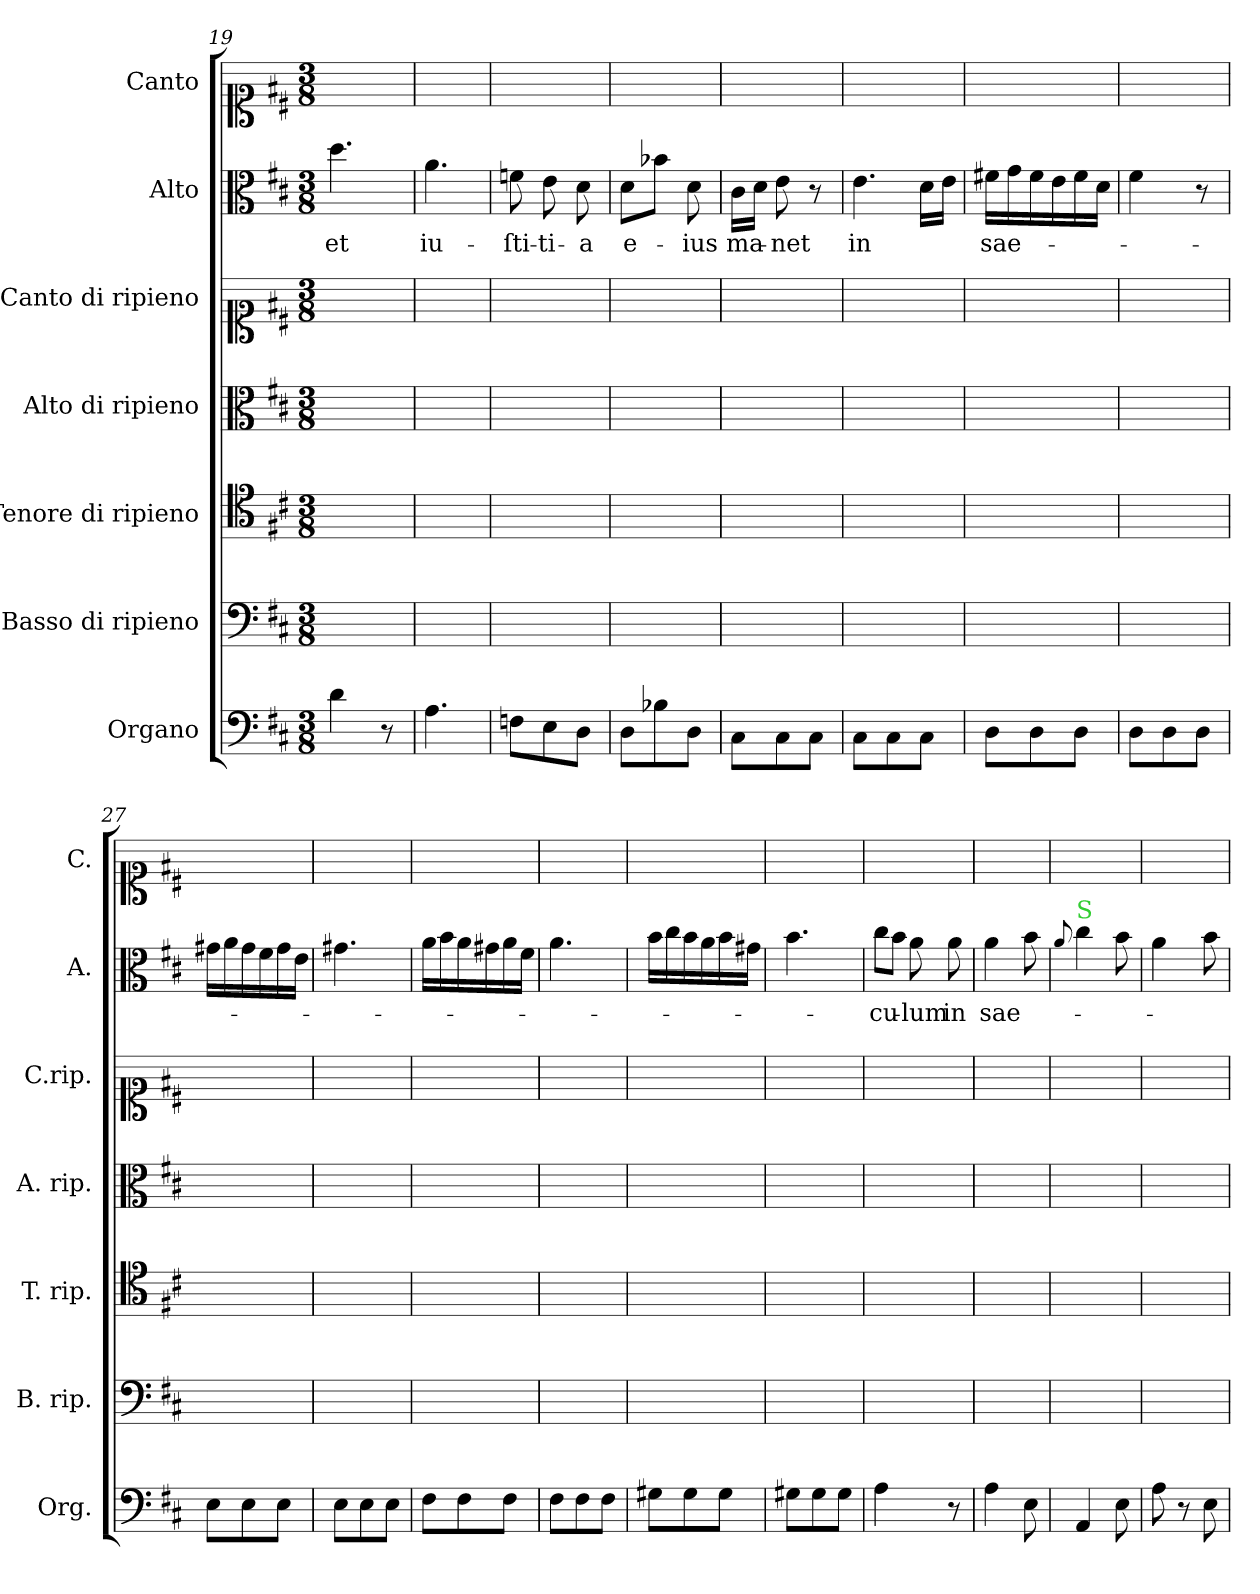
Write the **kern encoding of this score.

**kern	**kern	**kern	**kern	**kern	**kern	**text	**kern
*part7	*part6	*part5	*part4	*part3	*part2	*part2	*part1
*staff7	*staff6	*staff5	*staff4	*staff3	*staff2	*staff2	*staff1
*I"Organo	*I"Basso di ripieno	*I"Tenore di ripieno	*I"Alto di ripieno	*I"Canto di ripieno	*I"Alto	*	*I"Canto
*I'Org.	*I'B. rip.	*I'T. rip.	*I'A. rip.	*I'C.rip.	*I'A.	*	*I'C.
*clefF4	*clefF4	*clefC4	*clefC3	*clefC1	*clefC3	*	*clefC1
*k[f#c#]	*k[f#c#]	*k[f#c#]	*k[f#c#]	*k[f#c#]	*k[f#c#]	*	*k[f#c#]
*M3/8	*M3/8	*M3/8	*M3/8	*M3/8	*M3/8	*	*M3/8
=19	=19	=19	=19	=19	=19	=19	=19
4d\	4.ryy	4.ryy	4.ryy	4.ryy	4.dd\	et	4.ryy
8r	.	.	.	.	.	.	.
=20	=20	=20	=20	=20	=20	=20	=20
4.A\	4.ryy	4.ryy	4.ryy	4.ryy	4.a\	iu-	4.ryy
=21	=21	=21	=21	=21	=21	=21	=21
8Fn\L	4.ryy	4.ryy	4.ryy	4.ryy	8fn\	ſti-	4.ryy
8E\	.	.	.	.	8e\	-ti-	.
8D\J	.	.	.	.	8d\	-a	.
=22	=22	=22	=22	=22	=22	=22	=22
8D\L	4.ryy	4.ryy	4.ryy	4.ryy	8d\L	e-	4.ryy
8B-X\	.	.	.	.	8b-X\J	.	.
8D\J	.	.	.	.	8d\	-ius	.
=23	=23	=23	=23	=23	=23	=23	=23
8C#\L	4.ryy	4.ryy	4.ryy	4.ryy	16c#\LL	ma-	4.ryy
.	.	.	.	.	16d\JJ	.	.
8C#\	.	.	.	.	8e\	-net	.
8C#\J	.	.	.	.	8r	.	.
=24	=24	=24	=24	=24	=24	=24	=24
!	!	!	!	!	!LO:N:vis=4.	!	!
8C#\L	4.ryy	4.ryy	4.ryy	4.ryy	4e\	in	4.ryy
8C#\	.	.	.	.	.	.	.
8C#\J	.	.	.	.	16d\LL	.	.
.	.	.	.	.	16e\JJ	.	.
=25	=25	=25	=25	=25	=25	=25	=25
8D\L	4.ryy	4.ryy	4.ryy	4.ryy	16f#X\LL	sae-	4.ryy
.	.	.	.	.	16g\	.	.
8D\	.	.	.	.	16f#\	.	.
.	.	.	.	.	16e\	.	.
8D\J	.	.	.	.	16f#\	.	.
.	.	.	.	.	16d\JJ	.	.
=26	=26	=26	=26	=26	=26	=26	=26
8D\L	4.ryy	4.ryy	4.ryy	4.ryy	4f#\	.	4.ryy
8D\	.	.	.	.	.	.	.
8D\J	.	.	.	.	8r	.	.
=27	=27	=27	=27	=27	=27	=27	=27
8E\L	4.ryy	4.ryy	4.ryy	4.ryy	16g#X\LL	.	4.ryy
.	.	.	.	.	16a\	.	.
8E\	.	.	.	.	16g#\	.	.
.	.	.	.	.	16f#\	.	.
8E\J	.	.	.	.	16g#\	.	.
.	.	.	.	.	16e\JJ	.	.
=28	=28	=28	=28	=28	=28	=28	=28
8E\L	4.ryy	4.ryy	4.ryy	4.ryy	4.g#X\	.	4.ryy
8E\	.	.	.	.	.	.	.
8E\J	.	.	.	.	.	.	.
=29	=29	=29	=29	=29	=29	=29	=29
8F#\L	4.ryy	4.ryy	4.ryy	4.ryy	16a\LL	.	4.ryy
.	.	.	.	.	16b\	.	.
8F#\	.	.	.	.	16a\	.	.
.	.	.	.	.	16g#X\	.	.
8F#\J	.	.	.	.	16a\	.	.
.	.	.	.	.	16f#\JJ	.	.
=30	=30	=30	=30	=30	=30	=30	=30
8F#\L	4.ryy	4.ryy	4.ryy	4.ryy	4.a\	.	4.ryy
8F#\	.	.	.	.	.	.	.
8F#\J	.	.	.	.	.	.	.
=31	=31	=31	=31	=31	=31	=31	=31
8G#X\L	4.ryy	4.ryy	4.ryy	4.ryy	16b\LL	.	4.ryy
.	.	.	.	.	16cc#\	.	.
8G#\	.	.	.	.	16b\	.	.
.	.	.	.	.	16a\	.	.
8G#\J	.	.	.	.	16b\	.	.
.	.	.	.	.	16g#X\JJ	.	.
=32	=32	=32	=32	=32	=32	=32	=32
8G#X\L	4.ryy	4.ryy	4.ryy	4.ryy	4.b\	.	4.ryy
8G#\	.	.	.	.	.	.	.
8G#\J	.	.	.	.	.	.	.
=33	=33	=33	=33	=33	=33	=33	=33
!	!	!	!	!	!LO:N:vis=8	!	!
4A\	4.ryy	4.ryy	4.ryy	4.ryy	16cc#\L	-cu-	4.ryy
!	!	!	!	!	!LO:N:vis=8	!	!
.	.	.	.	.	16b\J	.	.
.	.	.	.	.	8a\	-lum	.
8r	.	.	.	.	8a\	in	.
=34	=34	=34	=34	=34	=34	=34	=34
4A\	4.ryy	4.ryy	4.ryy	4.ryy	4a\	sae-	4.ryy
8E\	.	.	.	.	8b\	.	.
=35	=35	=35	=35	=35	=35	=35	=35
.	.	.	.	.	8qqa/	.	.
!	!	!	!	!	!LO:TX:a:color=limegreen:t=S	!	!
4AA/	4.ryy	4.ryy	4.ryy	4.ryy	4cc#\	.	4.ryy
8E\	.	.	.	.	8b\	.	.
=36	=36	=36	=36	=36	=36	=36	=36
8A\	4.ryy	4.ryy	4.ryy	4.ryy	4a\	.	4.ryy
8r	.	.	.	.	.	.	.
8E\	.	.	.	.	8b\	.	.
=	=	=	=	=	=	=	=
*-	*-	*-	*-	*-	*-	*-	*-
